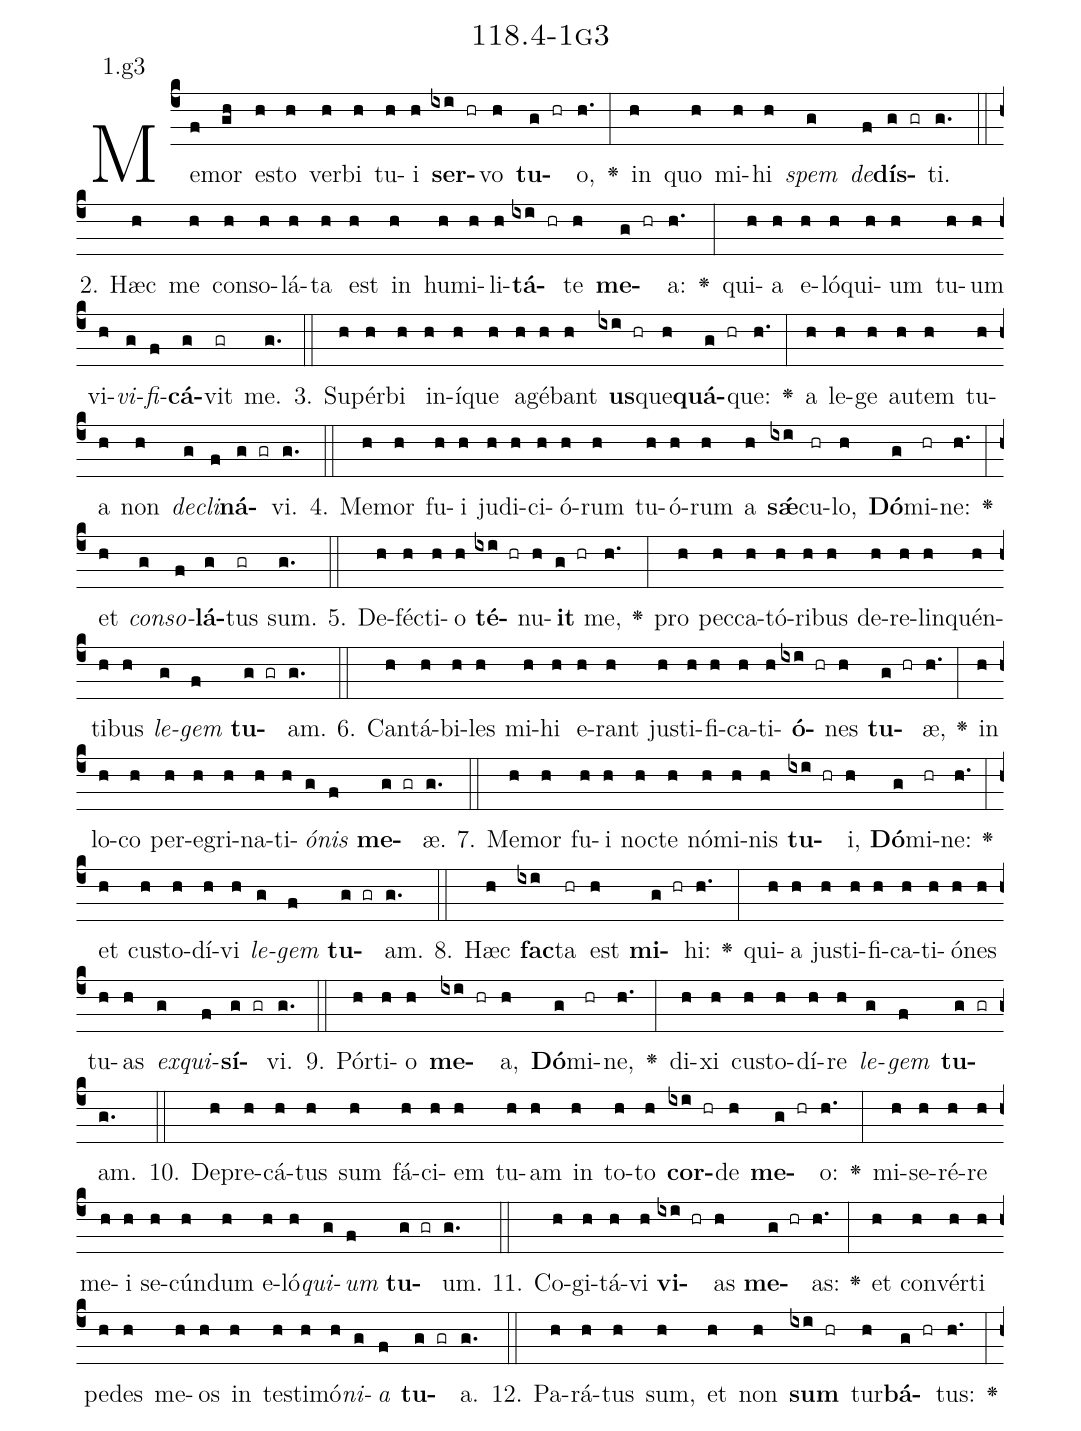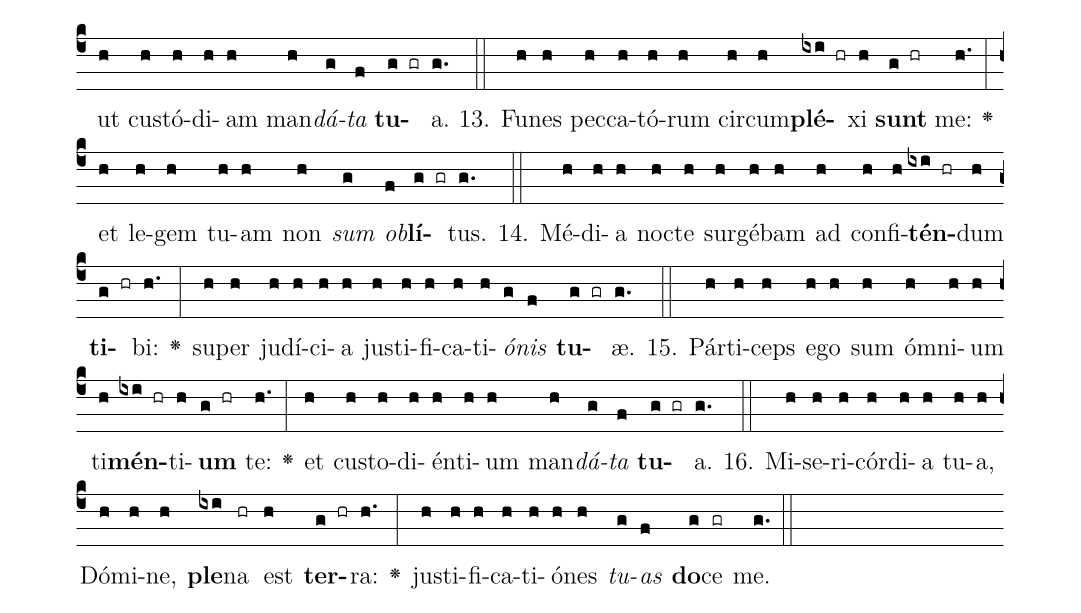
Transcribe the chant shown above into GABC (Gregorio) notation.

name: 118.4-1g3;
annotation: 1.g3;
%%
(c4)Me(f)mor(gh) es(h)to(h) ver(h)bi(h) tu(h)i(h) <b>ser</b>(ixi hr)vo(h) <b>tu</b>(g hr)o,(h.) <v>\greheightstar</v>(:) in(h) quo(h) mi(h)hi(h) <i>spem</i>(g) <i>de</i>(f)<b>dís</b>(g gr)ti.(g.) (::)
2. Hæc(h) me(h) con(h)so(h)lá(h)ta(h) est(h) in(h) hu(h)mi(h)li(h)<b>tá</b>(ixi hr)te(h) <b>me</b>(g hr)a:(h.) <v>\greheightstar</v>(:) qui(h)a(h) e(h)ló(h)qui(h)um(h) tu(h)um(h) vi(h)<i>vi</i>(g)<i>fi</i>(f)<b>cá</b>(g)vit(gr) me.(g.) (::)
3. Su(h)pér(h)bi(h) in(h)í(h)que(h) a(h)gé(h)bant(h) <b>us</b>(ixi hr)que(h)<b>quá</b>(g hr)que:(h.) <v>\greheightstar</v>(:) a(h) le(h)ge(h) au(h)tem(h) tu(h)a(h) non(h) <i>de</i>(g)<i>cli</i>(f)<b>ná</b>(g gr)vi.(g.) (::)
4. Me(h)mor(h) fu(h)i(h) ju(h)di(h)ci(h)ó(h)rum(h) tu(h)ó(h)rum(h) a(h) <b>sǽ</b>(ixi)cu(hr)lo,(h) <b>Dó</b>(g)mi(hr)ne:(h.) <v>\greheightstar</v>(:) et(h) <i>con</i>(g)<i>so</i>(f)<b>lá</b>(g)tus(gr) sum.(g.) (::)
5. De(h)féc(h)ti(h)o(h) <b>té</b>(ixi hr)nu(h)<b>it</b>(g hr) me,(h.) <v>\greheightstar</v>(:) pro(h) pec(h)ca(h)tó(h)ri(h)bus(h) de(h)re(h)lin(h)quén(h)ti(h)bus(h) <i>le</i>(g)<i>gem</i>(f) <b>tu</b>(g gr)am.(g.) (::)
6. Can(h)tá(h)bi(h)les(h) mi(h)hi(h) e(h)rant(h) jus(h)ti(h)fi(h)ca(h)ti(h)<b>ó</b>(ixi hr)nes(h) <b>tu</b>(g hr)æ,(h.) <v>\greheightstar</v>(:) in(h) lo(h)co(h) per(h)e(h)gri(h)na(h)ti(h)<i>ó</i>(g)<i>nis</i>(f) <b>me</b>(g gr)æ.(g.) (::)
7. Me(h)mor(h) fu(h)i(h) noc(h)te(h) nó(h)mi(h)nis(h) <b>tu</b>(ixi hr)i,(h) <b>Dó</b>(g)mi(hr)ne:(h.) <v>\greheightstar</v>(:) et(h) cus(h)to(h)dí(h)vi(h) <i>le</i>(g)<i>gem</i>(f) <b>tu</b>(g gr)am.(g.) (::)
8. Hæc(h) <b>fac</b>(ixi)ta(hr) est(h) <b>mi</b>(g hr)hi:(h.) <v>\greheightstar</v>(:) qui(h)a(h) jus(h)ti(h)fi(h)ca(h)ti(h)ó(h)nes(h) tu(h)as(h) <i>ex</i>(g)<i>qui</i>(f)<b>sí</b>(g gr)vi.(g.) (::)
9. Pór(h)ti(h)o(h) <b>me</b>(ixi hr)a,(h) <b>Dó</b>(g)mi(hr)ne,(h.) <v>\greheightstar</v>(:) di(h)xi(h) cus(h)to(h)dí(h)re(h) <i>le</i>(g)<i>gem</i>(f) <b>tu</b>(g gr)am.(g.) (::)
10. De(h)pre(h)cá(h)tus(h) sum(h) fá(h)ci(h)em(h) tu(h)am(h) in(h) to(h)to(h) <b>cor</b>(ixi hr)de(h) <b>me</b>(g hr)o:(h.) <v>\greheightstar</v>(:) mi(h)se(h)ré(h)re(h) me(h)i(h) se(h)cún(h)dum(h) e(h)ló(h)<i>qui</i>(g)<i>um</i>(f) <b>tu</b>(g gr)um.(g.) (::)
11. Co(h)gi(h)tá(h)vi(h) <b>vi</b>(ixi hr)as(h) <b>me</b>(g hr)as:(h.) <v>\greheightstar</v>(:) et(h) con(h)vér(h)ti(h) pe(h)des(h) me(h)os(h) in(h) tes(h)ti(h)mó(h)<i>ni</i>(g)<i>a</i>(f) <b>tu</b>(g gr)a.(g.) (::)
12. Pa(h)rá(h)tus(h) sum,(h) et(h) non(h) <b>sum</b>(ixi hr) tur(h)<b>bá</b>(g hr)tus:(h.) <v>\greheightstar</v>(:) ut(h) cus(h)tó(h)di(h)am(h) man(h)<i>dá</i>(g)<i>ta</i>(f) <b>tu</b>(g gr)a.(g.) (::)
13. Fu(h)nes(h) pec(h)ca(h)tó(h)rum(h) cir(h)cum(h)<b>plé</b>(ixi hr)xi(h) <b>sunt</b>(g hr) me:(h.) <v>\greheightstar</v>(:) et(h) le(h)gem(h) tu(h)am(h) non(h) <i>sum</i>(g) <i>ob</i>(f)<b>lí</b>(g gr)tus.(g.) (::)
14. Mé(h)di(h)a(h) noc(h)te(h) sur(h)gé(h)bam(h) ad(h) con(h)fi(h)<b>tén</b>(ixi hr)dum(h) <b>ti</b>(g hr)bi:(h.) <v>\greheightstar</v>(:) su(h)per(h) ju(h)dí(h)ci(h)a(h) jus(h)ti(h)fi(h)ca(h)ti(h)<i>ó</i>(g)<i>nis</i>(f) <b>tu</b>(g gr)æ.(g.) (::)
15. Pár(h)ti(h)ceps(h) e(h)go(h) sum(h) óm(h)ni(h)um(h) ti(h)<b>mén</b>(ixi hr)ti(h)<b>um</b>(g hr) te:(h.) <v>\greheightstar</v>(:) et(h) cus(h)to(h)di(h)én(h)ti(h)um(h) man(h)<i>dá</i>(g)<i>ta</i>(f) <b>tu</b>(g gr)a.(g.) (::)
16. Mi(h)se(h)ri(h)cór(h)di(h)a(h) tu(h)a,(h) Dó(h)mi(h)ne,(h) <b>ple</b>(ixi)na(hr) est(h) <b>ter</b>(g hr)ra:(h.) <v>\greheightstar</v>(:) jus(h)ti(h)fi(h)ca(h)ti(h)ó(h)nes(h) <i>tu</i>(g)<i>as</i>(f) <b>do</b>(g)ce(gr) me.(g.) (::)
